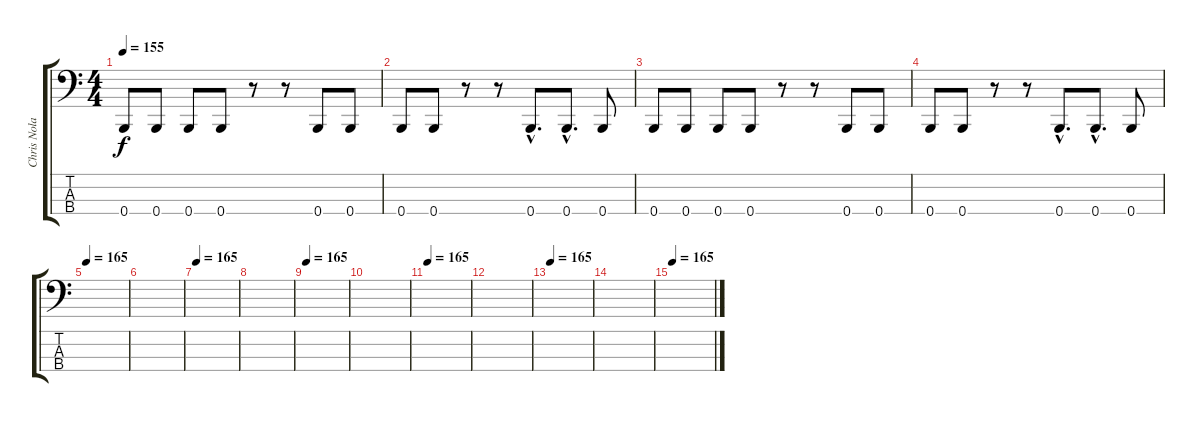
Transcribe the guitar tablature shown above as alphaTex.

\track ("Chris Nolan" "Chris Nola") {instrument electricbassfinger}
\staff {score tabs}
\tuning (E2 B1 Gb1 B0) {hide}
\ts (4 4)
\tempo 155
\clef f4
\ks c
0.4.8{dy f} 0.4.8 0.4.8 0.4.8 r.8 r.8 0.4.8 0.4.8 |
0.4.8 0.4.8 r.8 r.8 0.4{hac}.8{d} 0.4{hac}.8{d} 0.4.8 |
0.4.8 0.4.8 0.4.8 0.4.8 r.8 r.8 0.4.8 0.4.8 |
0.4.8 0.4.8 r.8 r.8 0.4{hac}.8{d} 0.4{hac}.8{d} 0.4.8 |
\tempo 165
|
|
\tempo 165
|
|
\tempo 165
|
|
\tempo 165
|
|
\tempo 165
|
|
\tempo 165
